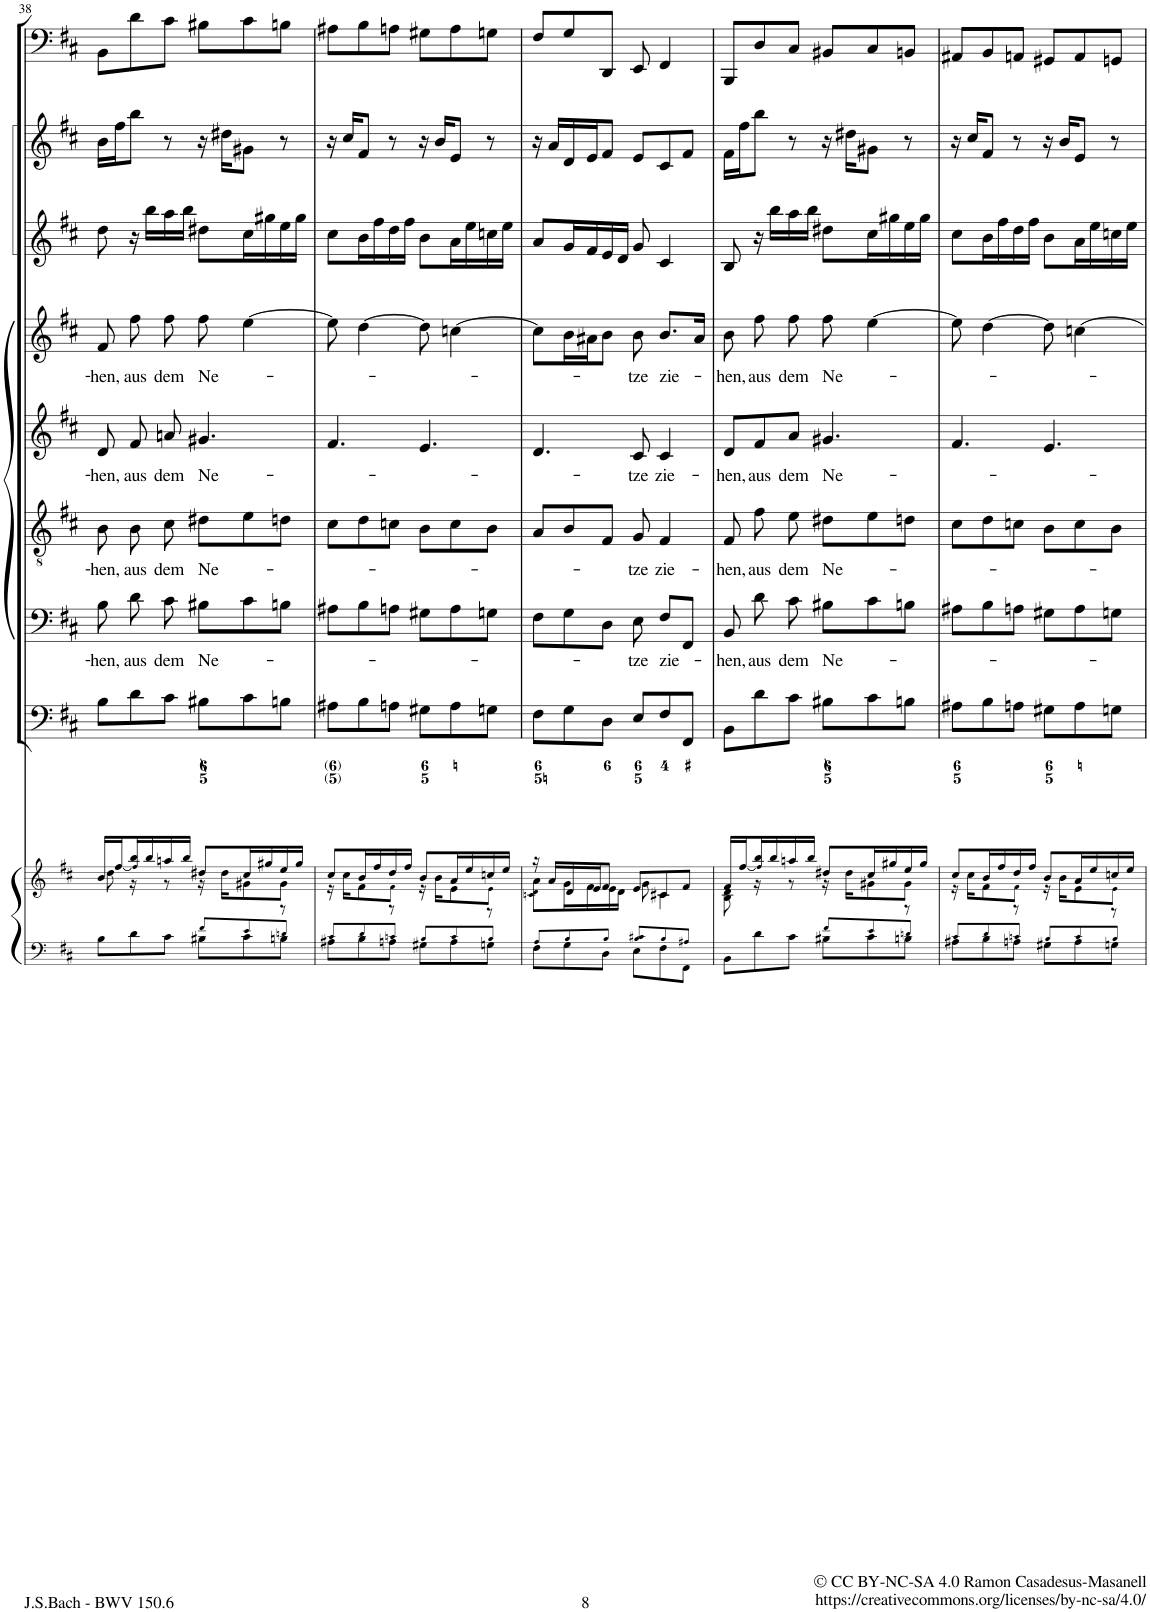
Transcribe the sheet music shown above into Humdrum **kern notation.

**kern	**kern	**kern	**kern	**text	**kern	**text	**kern	**text	**kern	**text	**kern	**kern	**kern
*part9	*part9	*part8	*part7	*part7	*part6	*part6	*part5	*part5	*part4	*part4	*part3	*part2	*part1
*staff10	*staff9	*staff8	*staff7	*staff7	*staff6	*staff6	*staff5	*staff5	*staff4	*staff4	*staff3	*staff2	*staff1
*I"Piano reduction	*	*I"Continuo	*I"Basso	*	*I"Tenore	*	*I"Alto	*	*I"Soprano	*	*I"Violino II	*I"Violino I	*I"Fagotto
*I'Pno	*	*	*	*	*	*	*	*	*	*	*I'Vln	*I'Vln	*
!!LO:PB:g=z
*clefF4	*clefG2	*clefF4	*clefF4	*	*clefGv2	*	*clefG2	*	*clefG2	*	*clefG2	*clefG2	*clefF4
*k[f#c#]	*k[f#c#]	*k[f#c#]	*k[f#c#]	*	*k[f#c#]	*	*k[f#c#]	*	*k[f#c#]	*	*k[f#c#]	*k[f#c#]	*k[f#c#]
*M6/8	*M6/8	*M6/8	*M6/8	*	*M6/8	*	*M6/8	*	*M6/8	*	*M6/8	*M6/8	*M6/8
=38	=38	=38	=38	=38	=38	=38	=38	=38	=38	=38	=38	=38	=38
*^	*^	*	*	*	*	*	*	*	*	*	*	*	*
*	*	*	*^	*	*	*	*	*	*	*	*	*	*	*	*
!	!	!	!	!	!	!	!LO:LY:b	!	!LO:LY:b	!	!LO:LY:b	!	!LO:LY:b	!	!	!
4.ryy	8B\L	16b/LL	8dd\	4.ryy	8B\L	8B\	-hen,	8B\	-hen,	8d/	-hen,	8f#/	-hen,	8dd\	16b\LL	8BB\L
.	.	[<16ff#/J	.	.	.	.	.	.	.	.	.	.	.	.	16ff#\J	.
!	!	!	!	!	!	!	!LO:LY:b	!	!LO:LY:b	!	!LO:LY:b	!	!LO:LY:b	!	!	!
.	8d\	16ff#!/] 16bb/L	16r	.	8d\	8d\	aus	8B\	aus	8f#/	aus	8ff#\	aus	16r	8bb\J	8d\
.	.	16bb/	16ryy	.	.	.	.	.	.	.	.	.	.	16bb\LL	.	.
!	!	!	!	!	!	!	!LO:LY:b	!	!LO:LY:b	!	!LO:LY:b	!	!LO:LY:b	!	!	!
.	8c#\J	16aan/	8r	.	8c#\J	8c#\	dem	8c#\	dem	8an/	dem	8ff#\	dem	16aa\	8r	8c#\J
.	.	16bb/JJ	.	.	.	.	.	.	.	.	.	.	.	16bb\JJ	.	.
!	!	!	!	!	!	!	!LO:LY:b	!	!LO:LY:b	!	!LO:LY:b	!	!LO:LY:b	!	!	!
8f#!/L	8B#X\L	8dd#X/L	16r	4ryy	8B#X\L	8B#X\L	Ne-	8d#X\L	Ne-	4.g#X/	Ne-	8ff#\	Ne-	8dd#X\L	16r	8B#X\L
.	.	.	16dd#\KL	.	.	.	.	.	.	.	.	.	.	.	16dd#X\KL	.
8e!/	8c#\	16cc#/L	8g#X\	.	8c#\	8c#\	.	8e\	.	.	.	[4ee\	.	16cc#\L	8g#X\J	8c#\
.	.	16gg#X/	.	.	.	.	.	.	.	.	.	.	.	16gg#X\	.	.
8dn!/J	8Bn\J	16ee/	8g#\J	8r	8Bn\J	8Bn\J	.	8dn\J	.	.	.	.	.	16ee\	8r	8Bn\J
.	.	16gg#/JJ	.	.	.	.	.	.	.	.	.	.	.	16gg#\JJ	.	.
=39	=39	=39	=39	=39	=39	=39	=39	=39	=39	=39	=39	=39	=39	=39	=39	=39
8c#!/L	8A#X\L	8cc#/L	16r	4ryy	8A#X\L	8A#X\L	.	8c#\L	.	4.f#/	.	8ee\]	.	8cc#\L	16r	8A#X\L
.	.	.	16cc#\KL	.	.	.	.	.	.	.	.	.	.	.	16cc#/KL	.
8d!/	8B\	16b/L	8f#\	.	8B\	8B\	.	8d\	.	.	.	[4dd\	.	16b\L	8f#/J	8B\
.	.	16ff#/	.	.	.	.	.	.	.	.	.	.	.	16ff#\	.	.
8cn!/J	8An\J	16dd/	8f#!\J	8r	8An\J	8An\J	.	8cn\J	.	.	.	.	.	16dd\	8r	8An\J
.	.	16ff#/JJ	.	.	.	.	.	.	.	.	.	.	.	16ff#\JJ	.	.
8B!/L	8G#X\L	8b/L	16r	4ryy	8G#X\L	8G#X\L	.	8B\L	.	4.e/	.	8dd\]	.	8b\L	16r	8G#X\L
.	.	.	16b\KL	.	.	.	.	.	.	.	.	.	.	.	16b/KL	.
8c!/	8A\	16a/L	8e\	.	8A\	8A\	.	8c\	.	.	.	[4ccn\	.	16a\L	8e/J	8A\
.	.	16ee/	.	.	.	.	.	.	.	.	.	.	.	16ee\	.	.
8B!/J	8Gn\J	16ccn/	8e!\J	8r	8Gn\J	8Gn\J	.	8B\J	.	.	.	.	.	16ccn\	8r	8Gn\J
.	.	16ee/JJ	.	.	.	.	.	.	.	.	.	.	.	16ee\JJ	.	.
*	*	*	*v	*v	*	*	*	*	*	*	*	*	*	*	*	*
=40	=40	=40	=40	=40	=40	=40	=40	=40	=40	=40	=40	=40	=40	=40	=40
8A!/L	8F#\L	16r	8cn!\ 8d!\ 8a\L	8F#\L	8F#\L	.	8A/L	.	4.d/	.	8cc\L]	.	8a/L	16r	8F#/L
.	.	16a/LL	.	.	.	.	.	.	.	.	.	.	.	16a/LL	.
8B!/	8G\	16d/	16g\L	8G\	8G\	.	8B/	.	.	.	16b\L	.	16g/L	16d/	8G/
.	.	16e/J	16f#\	.	.	.	.	.	.	.	16a#X\J	.	16f#/	16e/J	.
8B!/J	8D\J	8f#/J	16e\	8D\J	8D\J	.	8F#/J	.	.	.	8b\J	.	16e/	8f#/J	8DD/J
.	.	.	16d\JJ	.	.	.	.	.	.	.	.	.	16d/JJ	.	.
!	!	!	!	!	!	!LO:LY:b	!	!LO:LY:b	!	!LO:LY:b	!	!LO:LY:b	!	!	!
8B!/ 8c#X!/L	8E\L	8e/L	8g\	8E/L	8E\	-tze	8G/	-tze	8c#/	-tze	8b\	-tze	8g/	8e/L	8EE/
!	!	!	!	!	!	!LO:LY:b	!	!LO:LY:b	!	!LO:LY:b	!	!LO:LY:b	!	!	!
8B!/	8F#\	8c#X/	4c#\	8F#/	8F#/L	zie-	4F#/	zie-	4c#/	zie-	8.b/L	zie-	4c#/	8c#/	4FF#/
8A#X!/J	8FF#\J	8f#/J	.	8FF#/J	8FF#/J	.	.	.	.	.	.	.	.	8f#/J	.
.	.	.	.	.	.	.	.	.	.	.	16a#/Jk	.	.	.	.
=41	=41	=41	=41	=41	=41	=41	=41	=41	=41	=41	=41	=41	=41	=41	=41
*	*	*	*^	*	*	*	*	*	*	*	*	*	*	*	*
!	!	!	!	!	!	!	!LO:LY:b	!	!LO:LY:b	!	!LO:LY:b	!	!LO:LY:b	!	!	!
4.ryy	8BB\L	16f#/LL	8B\ 8d\	4.ryy	8BB\L	8BB/	hen,	8F#/	-hen,	8d/L	-hen,	8b\	hen,	8B/	16f#\LL	8BBB/L
.	.	[<16ff#/J	.	.	.	.	.	.	.	.	.	.	.	.	16ff#\J	.
!	!	!	!	!	!	!	!LO:LY:b	!	!LO:LY:b	!	!LO:LY:b	!	!LO:LY:b	!	!	!
.	8d\	16ff#!/] 16bb/L	16r	.	8d\	8d\	aus	8f#\	aus	8f#/	aus	8ff#\	aus	16r	8bb\J	8D/
.	.	16bb/	16ryy	.	.	.	.	.	.	.	.	.	.	16bb\LL	.	.
!	!	!	!	!	!	!	!LO:LY:b	!	!LO:LY:b	!	!LO:LY:b	!	!LO:LY:b	!	!	!
.	8c#\J	16aan/	8r	.	8c#\J	8c#\	dem	8e\	dem	8a/J	dem	8ff#\	dem	16aa\	8r	8C#/J
.	.	16bb/JJ	.	.	.	.	.	.	.	.	.	.	.	16bb\JJ	.	.
!	!	!	!	!	!	!	!LO:LY:b	!	!LO:LY:b	!	!LO:LY:b	!	!LO:LY:b	!	!	!
8f#!/L	8B#X\L	8dd#X/L	16r	4ryy	8B#X\L	8B#X\L	Ne-	8d#X\L	Ne-	4.g#X/	Ne-	8ff#\	Ne-	8dd#X\L	16r	8BB#X/L
.	.	.	16dd#\KL	.	.	.	.	.	.	.	.	.	.	.	16dd#X\KL	.
8e!/	8c#\	16cc#/L	8g#X\	.	8c#\	8c#\	.	8e\	.	.	.	[4ee\	.	16cc#\L	8g#X\J	8C#/
.	.	16gg#X/	.	.	.	.	.	.	.	.	.	.	.	16gg#X\	.	.
8dn!/J	8Bn\J	16ee/	8g#\J	8r	8Bn\J	8Bn\J	.	8dn\J	.	.	.	.	.	16ee\	8r	8BBn/J
.	.	16gg#/JJ	.	.	.	.	.	.	.	.	.	.	.	16gg#\JJ	.	.
=42	=42	=42	=42	=42	=42	=42	=42	=42	=42	=42	=42	=42	=42	=42	=42	=42
8c#!/L	8A#X\L	8cc#/L	16r	4ryy	8A#X\L	8A#X\L	.	8c#\L	.	4.f#/	.	8ee\]	.	8cc#\L	16r	8AA#X/L
.	.	.	16cc#\KL	.	.	.	.	.	.	.	.	.	.	.	16cc#/KL	.
8d!/	8B\	16b/L	8f#\	.	8B\	8B\	.	8d\	.	.	.	[4dd\	.	16b\L	8f#/J	8BB/
.	.	16ff#/	.	.	.	.	.	.	.	.	.	.	.	16ff#\	.	.
8cn!/J	8An\J	16dd/	8f#!\J	8r	8An\J	8An\J	.	8cn\J	.	.	.	.	.	16dd\	8r	8AAn/J
.	.	16ff#/JJ	.	.	.	.	.	.	.	.	.	.	.	16ff#\JJ	.	.
8B!/L	8G#X\L	8b/L	16r	4ryy	8G#X\L	8G#X\L	.	8B\L	.	4.e/	.	8dd\]	.	8b\L	16r	8GG#X/L
.	.	.	16b\KL	.	.	.	.	.	.	.	.	.	.	.	16b/KL	.
8c!/	8A\	16a/L	8e\	.	8A\	8A\	.	8c\	.	.	.	[4ccn\	.	16a\L	8e/J	8AA/
.	.	16ee/	.	.	.	.	.	.	.	.	.	.	.	16ee\	.	.
8B!/J	8Gn\J	16ccn/	8e!\J	8r	8Gn\J	8Gn\J	.	8B\J	.	.	.	.	.	16ccn\	8r	8GGn/J
.	.	16ee/JJ	.	.	.	.	.	.	.	.	.	.	.	16ee\JJ	.	.
*v	*v	*	*	*	*	*	*	*	*	*	*	*	*	*	*	*
*	*v	*v	*v	*	*	*	*	*	*	*	*	*	*	*	*
=	=	=	=	=	=	=	=	=	=	=	=	=	=
*-	*-	*-	*-	*-	*-	*-	*-	*-	*-	*-	*-	*-	*-
